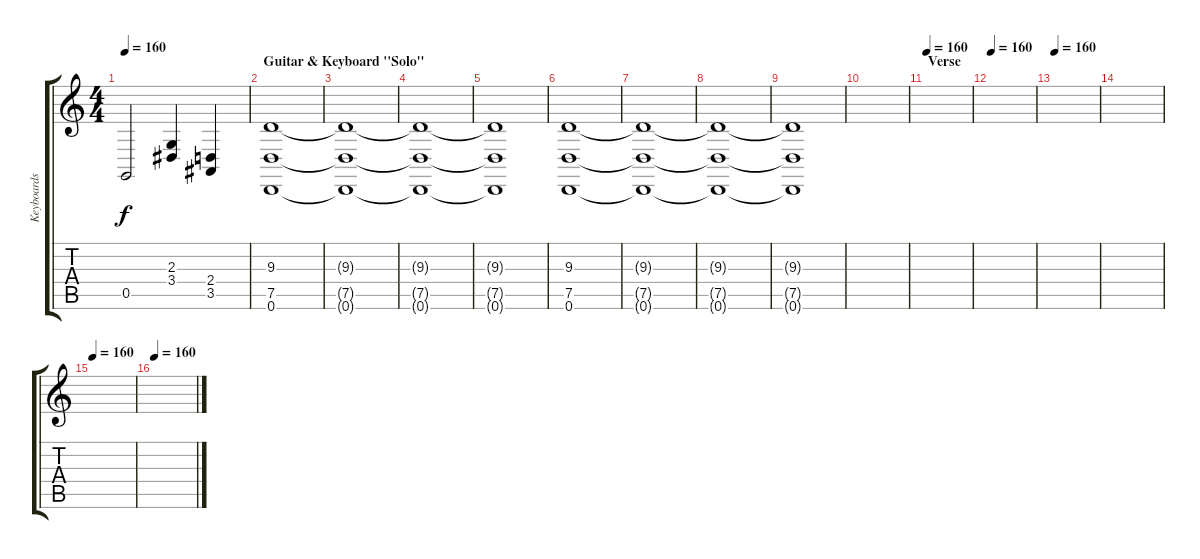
\track ("Keyboards II" "Keyboards ") {instrument stringensemble1}
\staff {score tabs}
\tuning (D4 A3 F3 C3 G2 D2) {hide}
\ts (4 4)
\tempo 160
\clef g2
\ks c
0.5.2{dy f} (2.3 3.4).4 (2.4 3.5).4 |
\section ("" "Guitar & Keyboard ''Solo''")
(9.3 7.5 0.6).1{volume 11 instrument stringensemble1} |
(9.3{t} 7.5{t} 0.6{t}).1 |
(9.3{t} 7.5{t} 0.6{t}).1 |
(9.3{t} 7.5{t} 0.6{t}).1 |
(9.3 7.5 0.6).1{volume 11 instrument stringensemble1} |
(9.3{t} 7.5{t} 0.6{t}).1 |
(9.3{t} 7.5{t} 0.6{t}).1 |
(9.3{t} 7.5{t} 0.6{t}).1 |
|
\section ("" "Verse")
\tempo 160
|
\tempo 160
|
\tempo 160
|
|
\tempo 160
|
\tempo 160
